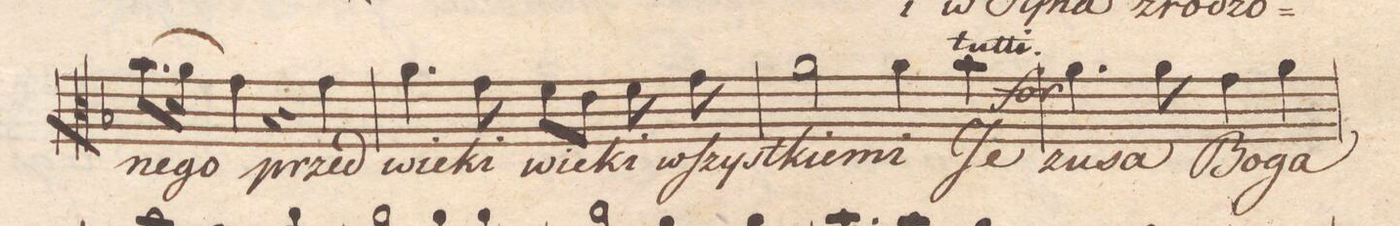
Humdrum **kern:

**kern	**text	**dynam
*I"Alto	*	*
*clefC3	*	*
*k[b-]	*	*
*met(c)	*	*
*M4/4	*	*
(8.b-\L	-ne-	.
16a\Jk	.	.
4g\)	-go	.
4r	.	.
4g\	przed	.
=11	=11	=11
4.a\	wie-	.
8g\	-ki	.
8f\L	wie-	.
8e\J	.	.
8f\	-ki	.
8g\	wʃzys-	.
=12	=12	=12
*2\right	*	*
2a\	-tkie-	.
4a\	-mi	.
4b-\	Je-	f
=13	=13	=13
4.a\	-zu-	.
8a\	-sa	.
4g\	Bo-	.
4a\	-ga	.
=14	=14	=14
*-	*-	*-
